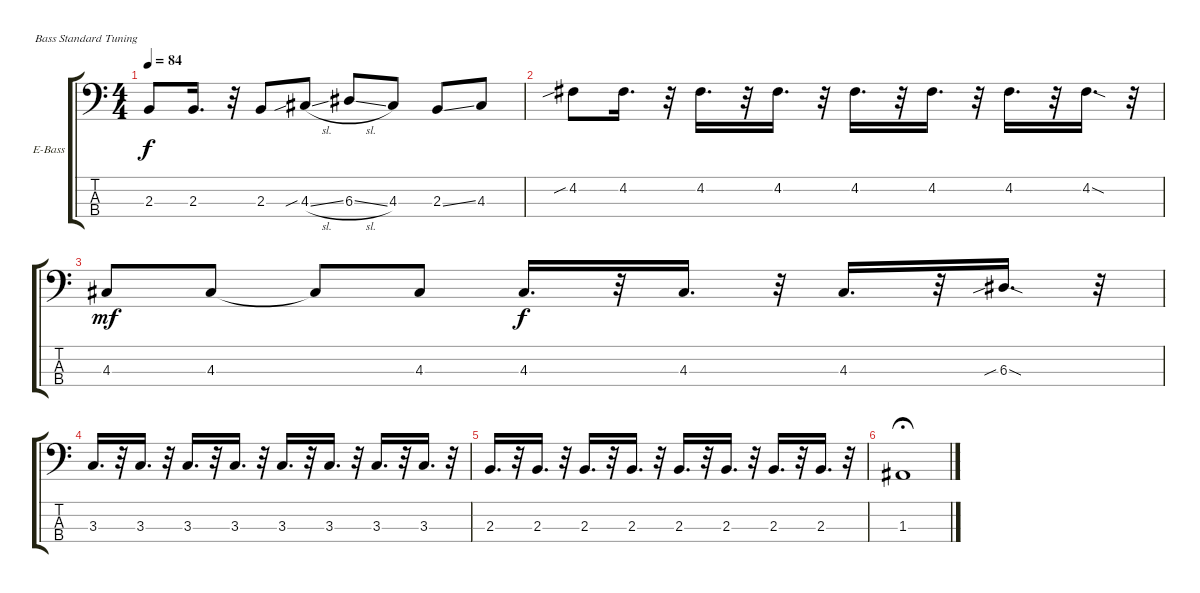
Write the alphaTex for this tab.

\defaultSystemsLayout 4
\bracketExtendMode groupsimilarinstruments
\firstSystemTrackNameOrientation horizontal
\otherSystemsTrackNameOrientation horizontal
\track ("Electric Bass" "E-Bass") {instrument electricbassfinger}
\staff {score tabs}
\tuning (G2 D2 A1 E1)
\ts (4 4)
\tempo 84
\clef f4
\ks c
2.3.8{dy f} 2.3.16{d} r.32 2.3.8 4.3{sib sl}.8 6.3{sl}.8 4.3.8 2.3{ss}.8 4.3.8 |
4.2{sib}.8 4.2.16{d} r.32 4.2.16{d} r.32 4.2.16{d} r.32 4.2.16{d} r.32 4.2.16{d} r.32 4.2.16{d} r.32 4.2{sod}.16{d} r.32 |
4.3.8{dy mf} 4.3.8 4.3{t}.8 4.3.8 4.3.16{d dy f} r.32 4.3.16{d} r.32 4.3.16{d} r.32 6.3{sib sod}.16{d} r.32 |
3.3.16{d} r.32 3.3.16{d} r.32 3.3.16{d} r.32 3.3.16{d} r.32 3.3.16{d} r.32 3.3.16{d} r.32 3.3.16{d} r.32 3.3.16{d} r.32 |
2.3.16{d} r.32 2.3.16{d} r.32 2.3.16{d} r.32 2.3.16{d} r.32 2.3.16{d} r.32 2.3.16{d} r.32 2.3.16{d} r.32 2.3.16{d} r.32 |
1.3.1{fermata (medium 0.72)}
